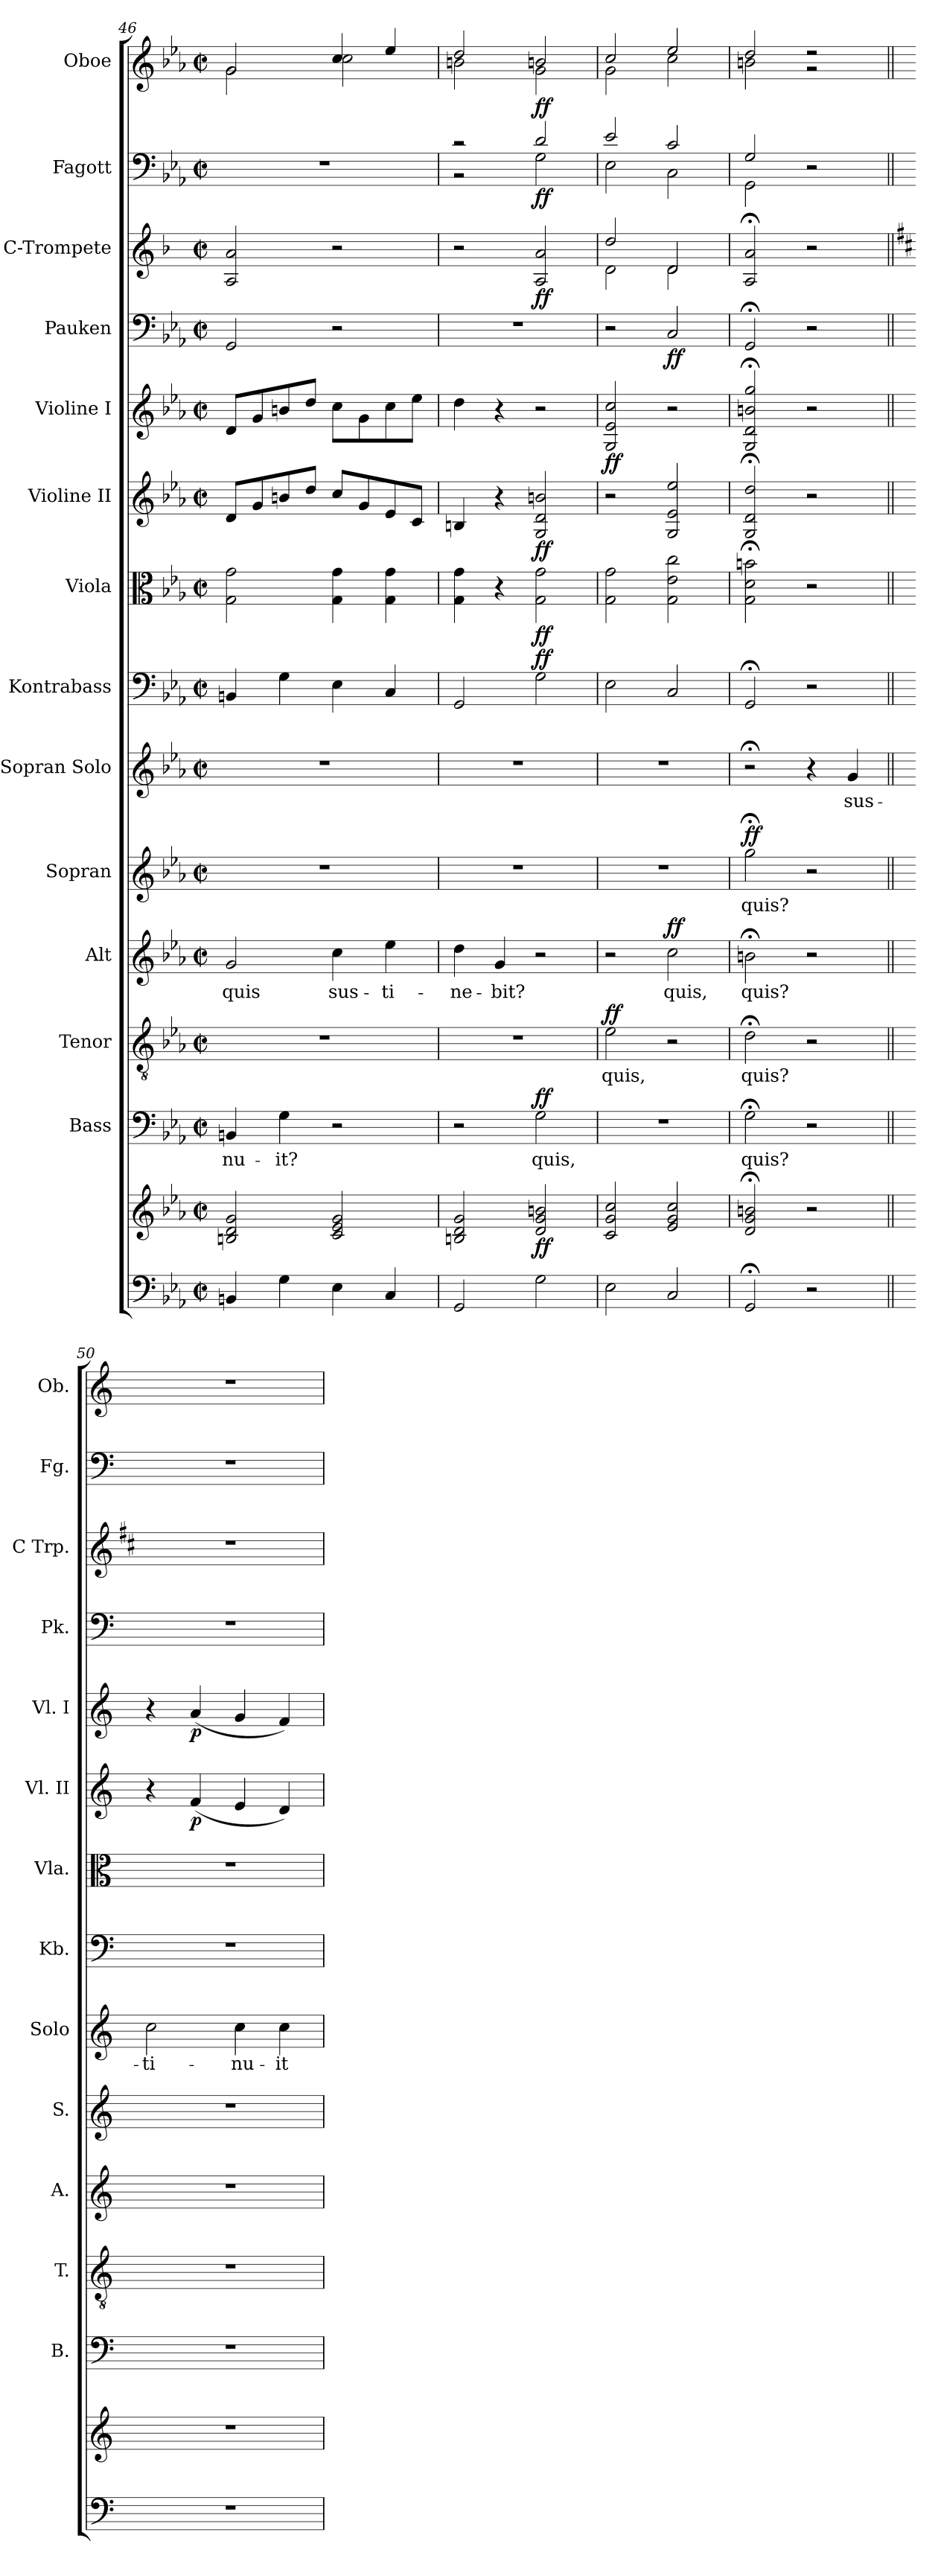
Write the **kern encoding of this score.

**kern	**kern	**dynam	**kern	**text	**dynam	**kern	**text	**dynam	**kern	**text	**dynam	**kern	**text	**dynam	**kern	**text	**kern	**dynam	**kern	**dynam	**kern	**dynam	**kern	**dynam	**kern	**dynam	**kern	**dynam	**kern	**dynam	**kern	**dynam
*part14	*part14	*part14	*part13	*part13	*part13	*part12	*part12	*part12	*part11	*part11	*part11	*part10	*part10	*part10	*part9	*part9	*part8	*part8	*part7	*part7	*part6	*part6	*part5	*part5	*part4	*part4	*part3	*part3	*part2	*part2	*part1	*part1
*staff15	*staff14	*staff14/15	*staff13	*staff13	*staff13	*staff12	*staff12	*staff12	*staff11	*staff11	*staff11	*staff10	*staff10	*staff10	*staff9	*staff9	*staff8	*staff8	*staff7	*staff7	*staff6	*staff6	*staff5	*staff5	*staff4	*staff4	*staff3	*staff3	*staff2	*staff2	*staff1	*staff1
*	*	*	*I"Bass	*	*	*I"Tenor	*	*	*I"Alt	*	*	*I"Sopran	*	*	*I"Sopran Solo	*	*I"Kontrabass	*	*I"Viola	*	*I"Violine II	*	*I"Violine I	*	*I"Pauken	*	*I"C-Trompete	*	*I"Fagott	*	*I"Oboe	*
*	*	*	*I'B.	*	*	*I'T.	*	*	*I'A.	*	*	*I'S.	*	*	*I'Solo	*	*I'Kb.	*	*I'Vla.	*	*I'Vl. II	*	*I'Vl. I	*	*I'Pk.	*	*I'C Trp.	*	*I'Fg.	*	*I'Ob.	*
!!LO:PB:g=z
*clefF4	*clefG2	*	*clefF4	*	*	*clefGv2	*	*	*clefG2	*	*	*clefG2	*	*	*clefG2	*	*clefF4	*	*clefC3	*	*clefG2	*	*clefG2	*	*clefF4	*	*clefG2	*	*clefF4	*	*clefG2	*
*	*	*	*	*	*	*	*	*	*	*	*	*	*	*	*	*	*ITrd7c12	*	*	*	*	*	*	*	*	*	*ITrd1c2	*	*	*	*	*
*k[b-e-a-]	*k[b-e-a-]	*	*k[b-e-a-]	*	*	*k[b-e-a-]	*	*	*k[b-e-a-]	*	*	*k[b-e-a-]	*	*	*k[b-e-a-]	*	*k[b-e-a-]	*	*k[b-e-a-]	*	*k[b-e-a-]	*	*k[b-e-a-]	*	*k[b-e-a-]	*	*k[b-e-a-]	*	*k[b-e-a-]	*	*k[b-e-a-]	*
*E-:	*E-:	*	*E-:	*	*	*E-:	*	*	*E-:	*	*	*E-:	*	*	*E-:	*	*E-:	*	*E-:	*	*E-:	*	*E-:	*	*E-:	*	*E-:	*	*E-:	*	*E-:	*
*M2/2	*M2/2	*	*M2/2	*	*	*M2/2	*	*	*M2/2	*	*	*M2/2	*	*	*M2/2	*	*M2/2	*	*M2/2	*	*M2/2	*	*M2/2	*	*M2/2	*	*M2/2	*	*M2/2	*	*M2/2	*
*met(c|)	*met(c|)	*	*met(c|)	*	*	*met(c|)	*	*	*met(c|)	*	*	*met(c|)	*	*	*met(c|)	*	*met(c|)	*	*met(c|)	*	*met(c|)	*	*met(c|)	*	*met(c|)	*	*met(c|)	*	*met(c|)	*	*met(c|)	*
=46	=46	=46	=46	=46	=46	=46	=46	=46	=46	=46	=46	=46	=46	=46	=46	=46	=46	=46	=46	=46	=46	=46	=46	=46	=46	=46	=46	=46	=46	=46	=46	=46
!	!	!	!	!LO:LY:b	!	!	!	!	!	!LO:LY:b	!	!	!	!	!	!	!	!	!	!	!	!	!	!	!	!	!	!	!	!	!	!
*	*	*	*	*	*	*	*	*	*	*	*	*	*	*	*	*	*	*	*	*	*	*	*	*	*	*	*	*	*	*	*^	*
4BBn/	2Bn/ 2d/ 2g/	.	4BBn/	-nu-	.	1r	.	.	2g/	quis	.	1r	.	.	1r	.	4BBBn/	.	2G\ 2g\	.	8d/L	.	8d/L	.	2GG/	.	2G/ 2g/	.	1r	.	2g/	2g\	.
.	.	.	.	.	.	.	.	.	.	.	.	.	.	.	.	.	.	.	.	.	8g/	.	8g/	.	.	.	.	.	.	.	.	.	.
!	!	!	!	!LO:LY:b	!	!	!	!	!	!	!	!	!	!	!	!	!	!	!	!	!	!	!	!	!	!	!	!	!	!	!	!	!
4G\	.	.	4G\	-it?	.	.	.	.	.	.	.	.	.	.	.	.	4GG\	.	.	.	8bn/	.	8bn/	.	.	.	.	.	.	.	.	.	.
.	.	.	.	.	.	.	.	.	.	.	.	.	.	.	.	.	.	.	.	.	8dd/J	.	8dd/J	.	.	.	.	.	.	.	.	.	.
!	!	!	!	!	!	!	!	!	!	!LO:LY:b	!	!	!	!	!	!	!	!	!	!	!	!	!	!	!	!	!	!	!	!	!	!	!
4E-\	2c/ 2e-/ 2g/	.	2r	.	.	.	.	.	4cc\	sus-	.	.	.	.	.	.	4EE-\	.	4G\ 4g\	.	8cc/L	.	8cc\L	.	2r	.	2r	.	.	.	4cc/	2cc\	.
.	.	.	.	.	.	.	.	.	.	.	.	.	.	.	.	.	.	.	.	.	8g/	.	8g\	.	.	.	.	.	.	.	.	.	.
!	!	!	!	!	!	!	!	!	!	!LO:LY:b	!	!	!	!	!	!	!	!	!	!	!	!	!	!	!	!	!	!	!	!	!	!	!
4C/	.	.	.	.	.	.	.	.	4ee-\	-ti-	.	.	.	.	.	.	4CC/	.	4G\ 4g\	.	8e-/	.	8cc\	.	.	.	.	.	.	.	4ee-/	.	.
.	.	.	.	.	.	.	.	.	.	.	.	.	.	.	.	.	.	.	.	.	8c/J	.	8ee-\J	.	.	.	.	.	.	.	.	.	.
=47	=47	=47	=47	=47	=47	=47	=47	=47	=47	=47	=47	=47	=47	=47	=47	=47	=47	=47	=47	=47	=47	=47	=47	=47	=47	=47	=47	=47	=47	=47	=47	=47	=47
!	!	!	!	!	!	!	!	!	!	!LO:LY:b	!	!	!	!	!	!	!	!	!	!	!	!	!	!	!	!	!	!	!	!	!	!	!
*	*	*	*	*	*	*	*	*	*	*	*	*	*	*	*	*	*	*	*	*	*	*	*	*	*	*	*	*	*^	*	*	*	*
2GG/	2Bn/ 2d/ 2g/	.	2r	.	.	1r	.	.	4dd\	-ne-	.	1r	.	.	1r	.	2GGG/	.	4G\ 4g\	.	4Bn/	.	4dd\	.	1r	.	2r	.	2r	2r	.	2dd/	2bn\	.
!	!	!	!	!	!	!	!	!	!	!LO:LY:b	!	!	!	!	!	!	!	!	!	!	!	!	!	!	!	!	!	!	!	!	!	!	!	!
.	.	.	.	.	.	.	.	.	4g/	-bit?	.	.	.	.	.	.	.	.	4r	.	4r	.	4r	.	.	.	.	.	.	.	.	.	.	.
!	!	!LO:DY:b	!	!LO:LY:b	!LO:DY:a	!	!	!	!	!	!	!	!	!	!	!	!	!LO:DY:a	!	!LO:DY:b	!	!LO:DY:b	!	!	!	!	!	!LO:DY:b	!	!	!LO:DY:b	!	!	!LO:DY:b
2G\	2d/ 2g/ 2bn/	ff	2G\	quis,	ff	.	.	.	2r	.	.	.	.	.	.	.	2GG\	ff	2G\ 2g\	ff	2G/ 2d/ 2bn/	ff	2r	.	.	.	2G/ 2g/	ff	2d/	2G\	ff	2bn/	2g\	ff
=48	=48	=48	=48	=48	=48	=48	=48	=48	=48	=48	=48	=48	=48	=48	=48	=48	=48	=48	=48	=48	=48	=48	=48	=48	=48	=48	=48	=48	=48	=48	=48	=48	=48	=48
!	!	!	!	!	!	!	!LO:LY:b	!LO:DY:a	!	!	!	!	!	!	!	!	!	!	!	!	!	!	!	!LO:DY:b	!	!	!	!	!	!	!	!	!	!
*	*	*	*	*	*	*	*	*	*	*	*	*	*	*	*	*	*	*	*	*	*	*	*	*	*	*	*^	*	*	*	*	*	*	*
2E-\	2c/ 2g/ 2cc/	.	1r	.	.	2e-\	quis,	ff	2r	.	.	1r	.	.	1r	.	2EE-\	.	2G\ 2g\	.	2r	.	2G/ 2e-/ 2cc/	ff	2r	.	2cc/	2c\	.	2e-/	2E-\	.	2cc/	2g\	.
!	!	!	!	!	!	!	!	!	!	!LO:LY:b	!LO:DY:a	!	!	!	!	!	!	!	!	!	!	!	!	!	!	!LO:DY:b	!	!	!	!	!	!	!	!	!
2C/	2e-/ 2g/ 2cc/	.	.	.	.	2r	.	.	2cc\	quis,	ff	.	.	.	.	.	2CC/	.	2G\ 2e-\ 2cc\	.	2G/ 2e-/ 2ee-/	.	2r	.	2C/	ff	2c/	2c\	.	2c/	2C\	.	2ee-/	2cc\	.
=49	=49	=49	=49	=49	=49	=49	=49	=49	=49	=49	=49	=49	=49	=49	=49	=49	=49	=49	=49	=49	=49	=49	=49	=49	=49	=49	=49	=49	=49	=49	=49	=49	=49	=49	=49
!	!	!	!	!LO:LY:b	!	!	!LO:LY:b	!	!	!LO:LY:b	!	!	!LO:LY:b	!LO:DY:a	!	!	!	!	!	!	!	!	!	!	!	!	!	!	!	!	!	!	!	!	!
*	*	*	*	*	*	*	*	*	*	*	*	*	*	*	*	*	*	*	*	*	*	*	*	*	*	*	*v	*v	*	*	*	*	*	*	*
2GG;</	2d/;< 2g/;< 2bn/;<	.	2G;<\	quis?	.	2d;<\	quis?	.	2bn;<\	quis?	.	2gg;<\	quis?	ff	2r;<	.	2GGG;</	.	2G\;< 2d\;< 2bn\;<	.	2G/;< 2d/;< 2dd/;<	.	2G/;< 2d/;< 2bn/;< 2gg/;<	.	2GG;</	.	2G/;< 2g/;<	.	2G/	2GG\	.	2dd/	2bn\	.
2r	2r	.	2r	.	.	2r	.	.	2r	.	.	2r	.	.	4r	.	2r	.	2r	.	2r	.	2r	.	2r	.	2r	.	2r	2ryy	.	2r	2r	.
!	!	!	!	!	!	!	!	!	!	!	!	!	!	!	!	!LO:LY:b	!	!	!	!	!	!	!	!	!	!	!	!	!	!	!	!	!	!
.	.	.	.	.	.	.	.	.	.	.	.	.	.	.	4g/	sus-	.	.	.	.	.	.	.	.	.	.	.	.	.	.	.	.	.	.
*	*	*	*	*	*	*	*	*	*	*	*	*	*	*	*	*	*	*	*	*	*	*	*	*	*	*	*	*	*v	*v	*	*	*	*
*	*	*	*	*	*	*	*	*	*	*	*	*	*	*	*	*	*	*	*	*	*	*	*	*	*	*	*	*	*	*	*v	*v	*
=50||	=50||	=50||	=50||	=50||	=50||	=50||	=50||	=50||	=50||	=50||	=50||	=50||	=50||	=50||	=50||	=50||	=50||	=50||	=50||	=50||	=50||	=50||	=50||	=50||	=50||	=50||	=50||	=50||	=50||	=50||	=50||	=50||
*k[]	*k[]	*	*k[]	*	*	*k[]	*	*	*k[]	*	*	*k[]	*	*	*k[]	*	*k[]	*	*k[]	*	*k[]	*	*k[]	*	*k[]	*	*k[]	*	*k[]	*	*k[]	*
*C:	*C:	*	*C:	*	*	*C:	*	*	*C:	*	*	*C:	*	*	*C:	*	*C:	*	*C:	*	*C:	*	*C:	*	*C:	*	*C:	*	*C:	*	*C:	*
!	!	!	!	!	!	!	!	!	!	!	!	!	!	!	!	!LO:LY:b	!	!	!	!	!	!	!	!	!	!	!	!	!	!	!	!
1r	1r	.	1r	.	.	1r	.	.	1r	.	.	1r	.	.	2cc\	-ti-	1r	.	1r	.	4r	.	4r	.	1r	.	1r	.	1r	.	1r	.
!	!	!	!	!	!	!	!	!	!	!	!	!	!	!	!	!	!	!	!	!	!	!LO:DY:b	!	!LO:DY:b	!	!	!	!	!	!	!	!
.	.	.	.	.	.	.	.	.	.	.	.	.	.	.	.	.	.	.	.	.	(<4f/	p	(<4a/	p	.	.	.	.	.	.	.	.
!	!	!	!	!	!	!	!	!	!	!	!	!	!	!	!	!LO:LY:b	!	!	!	!	!	!	!	!	!	!	!	!	!	!	!	!
.	.	.	.	.	.	.	.	.	.	.	.	.	.	.	4cc\	-nu-	.	.	.	.	4e/	.	4g/	.	.	.	.	.	.	.	.	.
!	!	!	!	!	!	!	!	!	!	!	!	!	!	!	!	!LO:LY:b	!	!	!	!	!	!	!	!	!	!	!	!	!	!	!	!
.	.	.	.	.	.	.	.	.	.	.	.	.	.	.	4cc\	-it	.	.	.	.	4d/)	.	4f/)	.	.	.	.	.	.	.	.	.
=	=	=	=	=	=	=	=	=	=	=	=	=	=	=	=	=	=	=	=	=	=	=	=	=	=	=	=	=	=	=	=	=
*-	*-	*-	*-	*-	*-	*-	*-	*-	*-	*-	*-	*-	*-	*-	*-	*-	*-	*-	*-	*-	*-	*-	*-	*-	*-	*-	*-	*-	*-	*-	*-	*-
